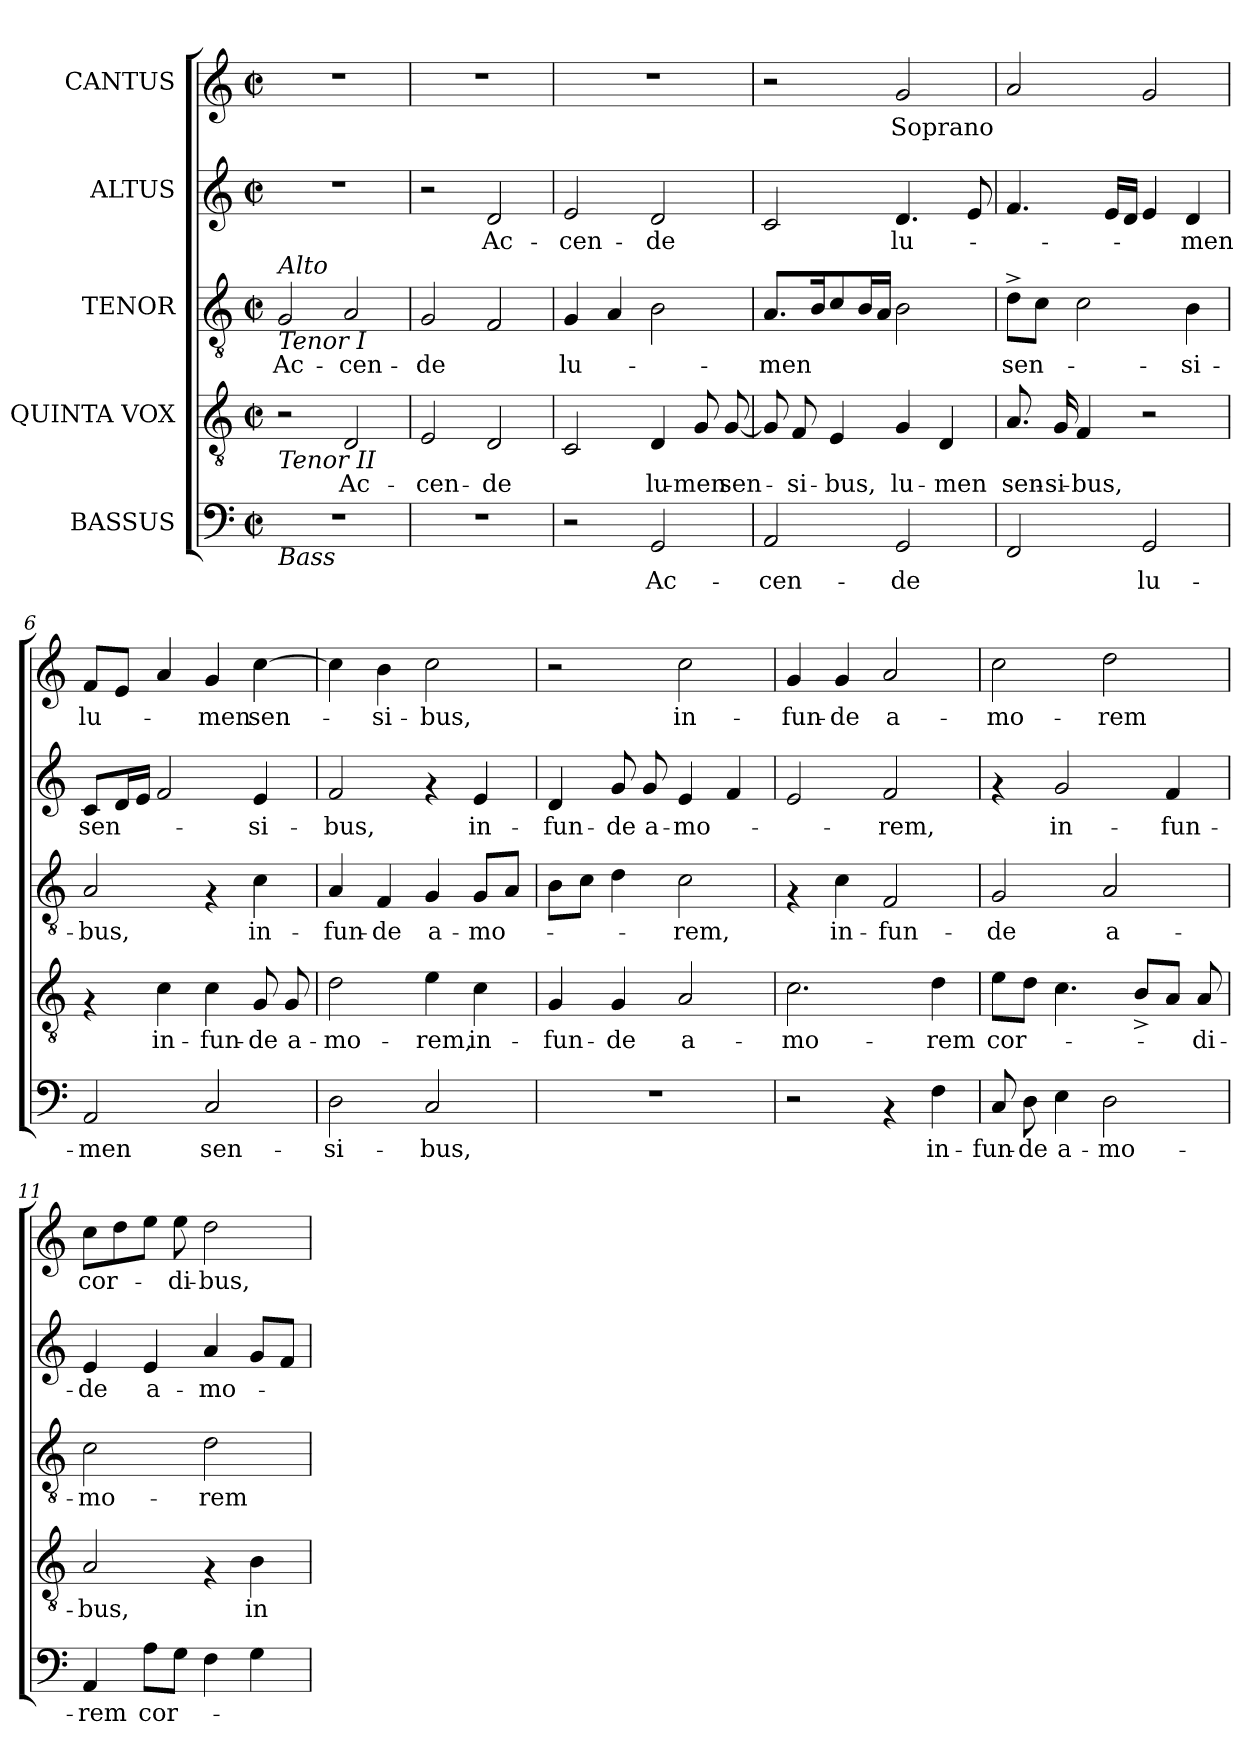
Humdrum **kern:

**kern	**text	**kern	**text	**kern	**text	**kern	**text	**kern	**text
*part5	*part5	*part4	*part4	*part3	*part3	*part2	*part2	*part1	*part1
*staff5	*staff5	*staff4	*staff4	*staff3	*staff3	*staff2	*staff2	*staff1	*staff1
*I"BASSUS	*	*I"QUINTA VOX	*	*I"TENOR	*	*I"ALTUS	*	*I"CANTUS	*
*clefF4	*	*clefGv2	*	*clefGv2	*	*clefG2	*	*clefG2	*
*k[]	*	*k[]	*	*k[]	*	*k[]	*	*k[]	*
*C:	*	*C:	*	*C:	*	*C:	*	*C:	*
*M2/2	*	*M2/2	*	*M2/2	*	*M2/2	*	*M2/2	*
*met(c|)	*	*met(c|)	*	*met(c|)	*	*met(c|)	*	*met(c|)	*
=1	=1	=1	=1	=1	=1	=1	=1	=1	=1
!	!	!	!	!LO:TX:b:i:t=Tenor I	!	!	!	!	!
!	!	!	!	!LO:TX:a:i:t=Alto	!	!	!	!	!
!	!	!LO:TX:b:i:t=Tenor II	!	!	!	!	!	!	!
!LO:TX:b:i:t=Bass	!	!	!	!	!	!	!	!	!
!	!	!	!	!	!LO:LY:b	!	!	!	!
1r	.	2r	.	2G/	Ac-	1r	.	1r	.
!	!	!	!LO:LY:b	!	!LO:LY:b	!	!	!	!
.	.	2D/	Ac-	2A/	-cen-	.	.	.	.
=2	=2	=2	=2	=2	=2	=2	=2	=2	=2
!	!	!	!LO:LY:b	!	!LO:LY:b	!	!	!	!
1r	.	2E/	-cen-	2G/	-de	2r	.	1r	.
!	!	!	!LO:LY:b	!	!	!	!LO:LY:b	!	!
.	.	2D/	-de	2F/	.	2d/	Ac-	.	.
=3	=3	=3	=3	=3	=3	=3	=3	=3	=3
!	!	!	!	!	!LO:LY:b	!	!LO:LY:b	!	!
2r	.	2C/	.	4G/	lu-	2e/	-cen-	1r	.
.	.	.	.	4A/	.	.	.	.	.
!	!LO:LY:b	!	!LO:LY:b	!	!	!	!LO:LY:b	!	!
2GG/	Ac-	4D/	lu-	2B\	.	2d/	-de	.	.
!	!	!	!LO:LY:b	!	!	!	!	!	!
.	.	8G/	-men	.	.	.	.	.	.
!	!	!	!LO:LY:b	!	!	!	!	!	!
.	.	[<8G/	sen-	.	.	.	.	.	.
=4	=4	=4	=4	=4	=4	=4	=4	=4	=4
!	!LO:LY:b	!	!	!	!LO:LY:b	!	!	!	!
2AA/	-cen-	8G/]	.	8.A/L	-men	2c/	.	2r	.
!	!	!	!LO:LY:b	!	!	!	!	!	!
.	.	8F/	-si-	.	.	.	.	.	.
.	.	.	.	16B/k	.	.	.	.	.
!	!	!	!LO:LY:b	!	!	!	!	!	!
.	.	4E/	-bus,	8c/	.	.	.	.	.
.	.	.	.	16B/L	.	.	.	.	.
.	.	.	.	16A/JJ	.	.	.	.	.
!	!LO:LY:b	!	!LO:LY:b	!	!	!	!LO:LY:b	!	!LO:LY:b:rj
2GG/	-de	4G/	lu-	2B\	.	4.d/	lu-	2g/	Soprano
!	!	!	!LO:LY:b	!	!	!	!	!	!
.	.	4D/	-men	.	.	.	.	.	.
.	.	.	.	.	.	8e/	.	.	.
=5	=5	=5	=5	=5	=5	=5	=5	=5	=5
!	!	!	!LO:LY:b	!	!LO:LY:b	!	!	!	!
2FF/	.	8.A/	sen-	8d^>\L	sen-	4.f/	.	2a/	.
.	.	.	.	8c\J	.	.	.	.	.
!	!	!	!LO:LY:b	!	!	!	!	!	!
.	.	16G/	-si-	.	.	.	.	.	.
!	!	!	!LO:LY:b	!	!	!	!	!	!
.	.	4F/	-bus,	2c\	.	.	.	.	.
.	.	.	.	.	.	16e/LL	.	.	.
.	.	.	.	.	.	16d/JJ	.	.	.
!	!LO:LY:b	!	!	!	!	!	!	!	!
2GG/	lu-	2r	.	.	.	4e/	.	2g/	.
!	!	!	!	!	!LO:LY:b	!	!LO:LY:b	!	!
.	.	.	.	4B\	-si-	4d/	-men	.	.
!!LO:LB:g=z
=6	=6	=6	=6	=6	=6	=6	=6	=6	=6
!	!LO:LY:b	!	!	!	!LO:LY:b	!	!LO:LY:b	!	!LO:LY:b:rj
2AA/	-men	4rF	.	2A/	-bus,	8c/L	sen-	8f/L	lu-
.	.	.	.	.	.	16d/L	.	8e/J	.
.	.	.	.	.	.	16e/JJ	.	.	.
!	!	!	!LO:LY:b	!	!	!	!	!	!
.	.	4c\	in-	.	.	2f/	.	4a/	.
!	!LO:LY:b	!	!LO:LY:b	!	!	!	!	!	!LO:LY:b:rj
2C/	sen-	4c\	-fun-	4rF	.	.	.	4g/	-men
!	!	!	!LO:LY:b	!	!LO:LY:b	!	!LO:LY:b	!	!LO:LY:b:rj
.	.	8G/	-de	4c\	in-	4e/	-si-	[>4cc\	sen-
!	!	!	!LO:LY:b	!	!	!	!	!	!
.	.	8G/	a-	.	.	.	.	.	.
=7	=7	=7	=7	=7	=7	=7	=7	=7	=7
!	!LO:LY:b	!	!LO:LY:b	!	!LO:LY:b	!	!LO:LY:b	!	!
2D\	-si-	2d\	-mo-	4A/	-fun-	2f/	-bus,	4cc\]	.
!	!	!	!	!	!LO:LY:b	!	!	!	!LO:LY:b:rj
.	.	.	.	4F/	-de	.	.	4b\	-si-
!	!LO:LY:b	!	!LO:LY:b	!	!LO:LY:b	!	!	!	!LO:LY:b:rj
2C/	-bus,	4e\	-rem,	4G/	a-	4rf	.	2cc\	-bus,
!	!	!	!LO:LY:b	!	!LO:LY:b	!	!LO:LY:b	!	!
.	.	4c\	in-	8G/L	-mo-	4e/	in-	.	.
.	.	.	.	8A/J	.	.	.	.	.
=8	=8	=8	=8	=8	=8	=8	=8	=8	=8
!	!	!	!LO:LY:b	!	!	!	!LO:LY:b	!	!
1r	.	4G/	-fun-	8B\L	.	4d/	-fun-	2r	.
.	.	.	.	8c\J	.	.	.	.	.
!	!	!	!LO:LY:b	!	!	!	!LO:LY:b	!	!
.	.	4G/	-de	4d\	.	8g/	-de	.	.
!	!	!	!	!	!	!	!LO:LY:b	!	!
.	.	.	.	.	.	8g/	a-	.	.
!	!	!	!LO:LY:b	!	!LO:LY:b	!	!LO:LY:b	!	!LO:LY:b:rj
.	.	2A/	a-	2c\	-rem,	4e/	-mo-	2cc\	in-
.	.	.	.	.	.	4f/	.	.	.
=9	=9	=9	=9	=9	=9	=9	=9	=9	=9
!	!	!	!LO:LY:b	!	!	!	!	!	!LO:LY:b:rj
2r	.	2.c\	-mo-	4rF	.	2e/	.	4g/	-fun-
!	!	!	!	!	!LO:LY:b	!	!	!	!LO:LY:b:rj
.	.	.	.	4c\	in-	.	.	4g/	-de
!	!	!	!	!	!LO:LY:b	!	!LO:LY:b	!	!LO:LY:b:rj
4rAA	.	.	.	2F/	-fun-	2f/	-rem,	2a/	a-
!	!LO:LY:b	!	!LO:LY:b	!	!	!	!	!	!
4F\	in-	4d\	-rem	.	.	.	.	.	.
=10	=10	=10	=10	=10	=10	=10	=10	=10	=10
!	!LO:LY:b	!	!LO:LY:b	!	!LO:LY:b	!	!	!	!LO:LY:b:rj
8C/	-fun-	8e\L	cor-	2G/	-de	4rf	.	2cc\	-mo-
!	!LO:LY:b	!	!	!	!	!	!	!	!
8D\	-de	8d\J	.	.	.	.	.	.	.
!	!LO:LY:b	!	!	!	!	!	!LO:LY:b	!	!
4E\	a-	4.c\	.	.	.	2g/	in-	.	.
!	!LO:LY:b	!	!	!	!LO:LY:b	!	!	!	!LO:LY:b:rj
2D\	-mo-	.	.	2A/	a-	.	.	2dd\	-rem
.	.	8B^</L	.	.	.	.	.	.	.
!	!	!	!	!	!	!	!LO:LY:b	!	!
.	.	8A/J	.	.	.	4f/	-fun-	.	.
!	!	!	!LO:LY:b	!	!	!	!	!	!
.	.	8A/	-di-	.	.	.	.	.	.
!!LO:PB:g=z
=11	=11	=11	=11	=11	=11	=11	=11	=11	=11
!	!LO:LY:b	!	!LO:LY:b	!	!LO:LY:b	!	!LO:LY:b	!	!LO:LY:b:rj
4AA/	-rem	2A/	-bus,	2c\	-mo-	4e/	-de	8cc\L	cor-
.	.	.	.	.	.	.	.	8dd\	.
!	!LO:LY:b	!	!	!	!	!	!LO:LY:b	!	!
8A\L	cor-	.	.	.	.	4e/	a-	8ee\J	.
!	!	!	!	!	!	!	!	!	!LO:LY:b:rj
8G\J	.	.	.	.	.	.	.	8ee\	-di-
!	!	!	!	!	!LO:LY:b	!	!LO:LY:b	!	!LO:LY:b:rj
4F\	.	4rF	.	2d\	-rem	4a/	-mo-	2dd\	-bus,
!	!	!	!LO:LY:b	!	!	!	!	!	!
4G\	.	4B\	in-	.	.	8g/L	.	.	.
.	.	.	.	.	.	8f/J	.	.	.
=	=	=	=	=	=	=	=	=	=
*-	*-	*-	*-	*-	*-	*-	*-	*-	*-
